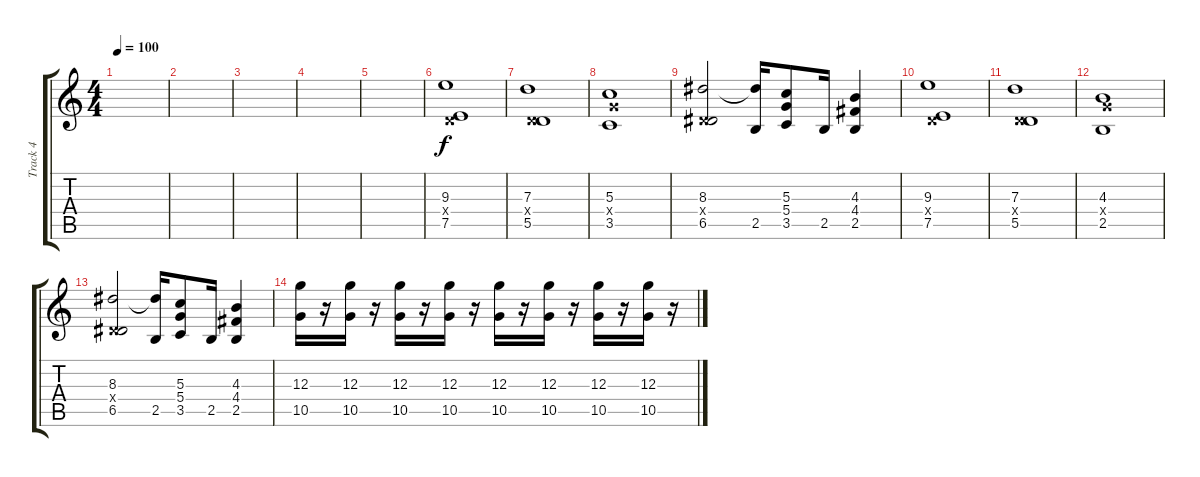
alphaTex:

\track ("Track 4" "Track 4") {instrument acousticguitarnylon}
\staff {score tabs}
\tuning (E4 B3 G3 D3 A2 E2) {hide}
\ts (4 4)
\tempo 100
\clef g2
\ks c
|
|
|
|
|
(9.3 0.4{x} 7.5).1 |
(7.3 0.4{x} 5.5).1 |
(5.3 5.4{x} 3.5).1 |
(8.3 0.4{x} 6.5).2 (8.3{t} 2.5).16 (5.3 5.4 3.5).8 2.5.16 (4.3 4.4 2.5).4 |
(9.3 0.4{x} 7.5).1 |
(7.3 0.4{x} 5.5).1 |
(4.3 5.4{x} 2.5).1 |
(8.3 0.4{x} 6.5).2 (8.3{t} 2.5).16 (5.3 5.4 3.5).8 2.5.16 (4.3 4.4 2.5).4 |
(12.3 10.5).16 r.16 (12.3 10.5).16 r.16 (12.3 10.5).16{volume 9} r.16 (12.3 10.5).16 r.16{volume 8} (12.3 10.5).16 r.16{volume 7} (12.3 10.5).16 r.16{volume 6} (12.3 10.5).16 r.16{volume 5} (12.3 10.5).16 r.16{volume 10}
